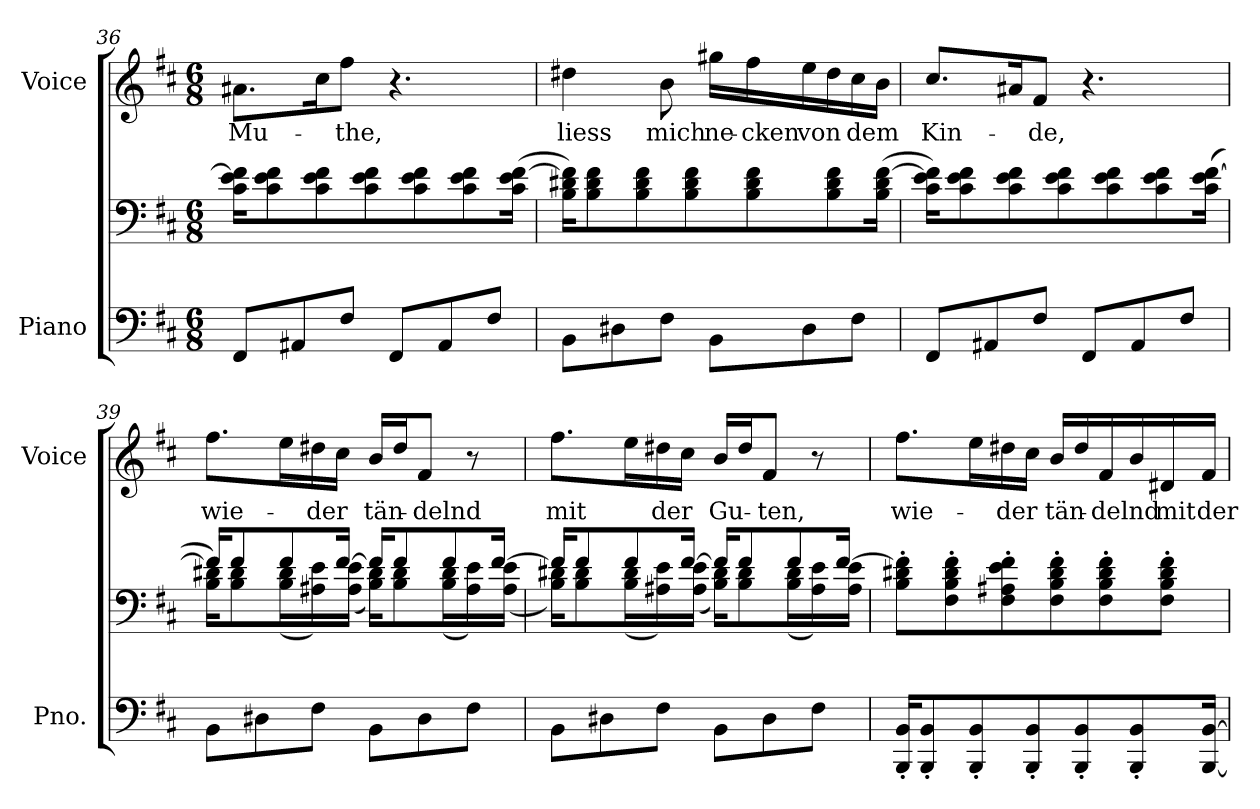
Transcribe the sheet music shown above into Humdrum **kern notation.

**kern	**kern	**kern	**text
*part2	*part2	*part1	*part1
*staff3	*staff2	*staff1	*staff1
*I"Piano	*	*I"Voice	*
*I'Pno.	*	*I'Voice	*
!!LO:LB:g=z
*clefF4	*clefF4	*clefG2	*
*k[f#c#]	*k[f#c#]	*k[f#c#]	*
*D:	*D:	*D:	*
*M6/8	*M6/8	*M6/8	*
=36	=36	=36	=36
!	!	!	!LO:LY:b:color=#000000
8FF#i/L	16c#i\ 16ei 16f#i]KL	8.a#Xi\L	Mu-
.	8c#i\ 8ei 8f#i	.	.
8AA#Xi/	.	.	.
.	8c#i\ 8ei 8f#i	16cc#i\k	.
!	!	!	!LO:LY:b:color=#000000
8F#i/J	.	8ff#i\J	-the,
.	8c#i\ 8ei 8f#i	.	.
8FF#i/L	.	4.r	.
.	8c#i\ 8ei 8f#i	.	.
8AA#i/	.	.	.
.	8c#i\ 8ei 8f#i	.	.
8F#i/J	.	.	.
.	(16c#i\ 16ei [>16f#iJk	.	.
=37	=37	=37	=37
!	!	!	!LO:LY:b:color=#000000
8BBi\L	16Bi\ 16d#Xi 16f#i]KL)	4dd#Xi\	liess
.	8Bi\ 8d#i 8f#i	.	.
8D#Xi\	.	.	.
.	8Bi\ 8d#i 8f#i	.	.
!	!	!	!LO:LY:b:color=#000000
8F#i\J	.	8bi\	mich
.	8Bi\ 8d#i 8f#i	.	.
!	!	!	!LO:LY:b:color=#000000
8BBi\L	.	16gg#Xi\LL	ne-
!	!	!	!LO:LY:b:color=#000000
.	8Bi\ 8d#i 8f#i	16ff#i\	-cken
!	!	!	!LO:LY:b:color=#000000
8D#i\	.	16eei\	von
.	8Bi\ 8d#i 8f#i	16dd#i\	.
!	!	!	!LO:LY:b:color=#000000
8F#i\J	.	16cc#i\	dem
.	(16Bi\ 16d#i [>16f#iJk	16bi\JJ	.
=38	=38	=38	=38
!	!	!	!LO:LY:b:color=#000000
8FF#i/L	16c#i\ 16ei 16f#i]KL)	8.cc#i/L	Kin-
.	8c#i\ 8ei 8f#i	.	.
8AA#Xi/	.	.	.
.	8c#i\ 8ei 8f#i	16a#Xi/k	.
!	!	!	!LO:LY:b:color=#000000
8F#i/J	.	8f#i/J	-de,
.	8c#i\ 8ei 8f#i	.	.
8FF#i/L	.	4.r	.
.	8c#i\ 8ei 8f#i	.	.
8AA#i/	.	.	.
.	8c#i\ 8ei 8f#i	.	.
8F#i/J	.	.	.
.	(16c#i\ 16ei [>16f#iJk	.	.
!!LO:LB:g=z
=39	=39	=39	=39
*	*^	*	*
!	!	!	!	!LO:LY:b:color=#000000
8BBi\L	16f#i/KL]	16Bi\ 16d#XiKL)	8.ff#i\L	wie-
.	8f#i/	8Bi\ 8d#i	.	.
8D#Xi\	.	.	.	.
.	8f#i/	(16Bi\ 16d#iL	16eei\L	.
!	!	!	!	!LO:LY:b:color=#000000
8F#i\J	.	16A#Xi\ 16ei)	16dd#Xi\	-der
.	[>16f#i/Jk	(16A#i\ 16eiJJ	16cc#i\JJ	.
!	!	!	!	!LO:LY:b:color=#000000
8BBi\L	16f#i/KL]	16Bi\ 16d#iKL)	16bi/LL	tän-
.	8f#i/	8Bi\ 8d#i	16dd#i/J	.
!	!	!	!	!LO:LY:b:color=#000000
8D#i\	.	.	8f#i/J	-delnd
.	8f#i/	(16Bi\ 16d#iL	.	.
8F#i\J	.	16A#i\ 16ei)	8r	.
.	[>16f#i/Jk	(16A#i\ 16eiJJ	.	.
=40	=40	=40	=40	=40
!	!	!	!	!LO:LY:b:color=#000000
8BBi\L	16f#i/KL]	16Bi\ 16d#XiKL)	8.ff#i\L	mit
.	8f#i/	8Bi\ 8d#i	.	.
8D#Xi\	.	.	.	.
.	8f#i/	(16Bi\ 16d#iL	16eei\L	.
!	!	!	!	!LO:LY:b:color=#000000
8F#i\J	.	16A#Xi\ 16ei)	16dd#Xi\	der
.	[>16f#i/Jk	(16A#i\ 16eiJJ	16cc#i\JJ	.
!	!	!	!	!LO:LY:b:color=#000000
8BBi\L	16f#i/KL]	16Bi\ 16d#iKL)	16bi/LL	Gu-
.	8f#i/	8Bi\ 8d#i	16dd#i/J	.
!	!	!	!	!LO:LY:b:color=#000000
8D#i\	.	.	8f#i/J	-ten,
.	8f#i/	(16Bi\ 16d#iL	.	.
8F#i\J	.	16A#i\ 16ei)	8r	.
.	[>16f#i/Jk	16A#i\ 16eiJJ	.	.
*	*v	*v	*	*
=41	=41	=41	=41
*	*^	*	*
!	!	!	!	!LO:LY:b:color=#000000
*	*v	*v	*	*
16BBBi/' 16BBi'KL	8Bi\' 8d#Xi' 8f#i]'L	8.ff#i\L	wie-
8BBBi/' 8BBi'	.	.	.
.	8F#i\' 8Bi' 8d#i' 8f#i'	.	.
8BBBi/' 8BBi'	.	16eei\L	.
!	!	!	!LO:LY:b:color=#000000
.	8F#i\' 8A#Xi' 8ei' 8f#i'	16dd#Xi\	-der
8BBBi/' 8BBi'	.	16cc#i\JJ	.
!	!	!	!LO:LY:b:color=#000000
.	8F#i\' 8Bi' 8d#i' 8f#i'	16bi/LL	tän-
8BBBi/' 8BBi'	.	16dd#i/	.
!	!	!	!LO:LY:b:color=#000000
.	8F#i\' 8Bi' 8d#i' 8f#i'	16f#i/	-delnd
8BBBi/' 8BBi'	.	16bi/	.
!	!	!	!LO:LY:b:color=#000000
.	8F#i\' 8Bi' 8d#i' 8f#i'J	16d#Xi/	mit
!	!	!	!LO:LY:b:color=#000000
[<16BBBi/ [>16BBiJk	.	16f#i/JJ	der
=	=	=	=
*-	*-	*-	*-
